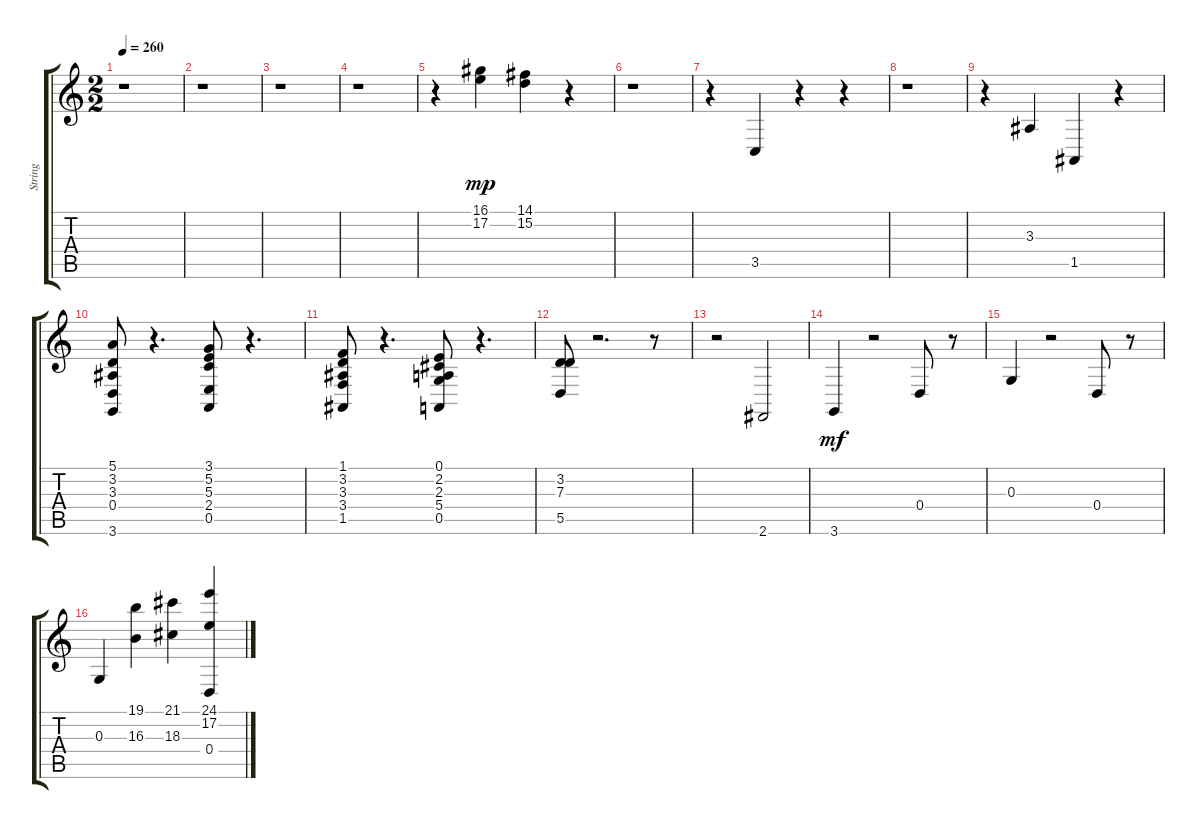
\track ("String " "String ") {instrument stringensemble1}
\staff {score tabs}
\tuning (E4 B3 G3 D3 A2 E2) {hide}
\ts (2 2)
\tempo 260
\clef g2
\ks c
r.1{dy mp} |
r.1 |
r.1 |
r.1 |
r.4 (16.1 17.2).4 (14.1 15.2).4 r.4 |
r.1 |
r.4 3.5.4 r.4 r.4 |
r.1 |
r.4 3.3.4 1.5.4 r.4 |
(5.1 3.2 3.3 0.4 3.6).8 r.4{d} (3.1 5.2 5.3 2.4 0.5).8 r.4{d} |
(1.1 3.2 3.3 3.4 1.5).8 r.4{d} (0.1 2.2 2.3 5.4 0.5).8 r.4{d} |
(3.2 7.3 5.5).8 r.2{d} r.8 |
r.2 2.6.2 |
3.6.4{dy mf} r.2 0.4.8 r.8 |
0.3.4 r.2 0.4.8 r.8 |
0.3.4 (19.1 16.3).4 (21.1 18.3).4 (24.1 17.2 0.4).4
